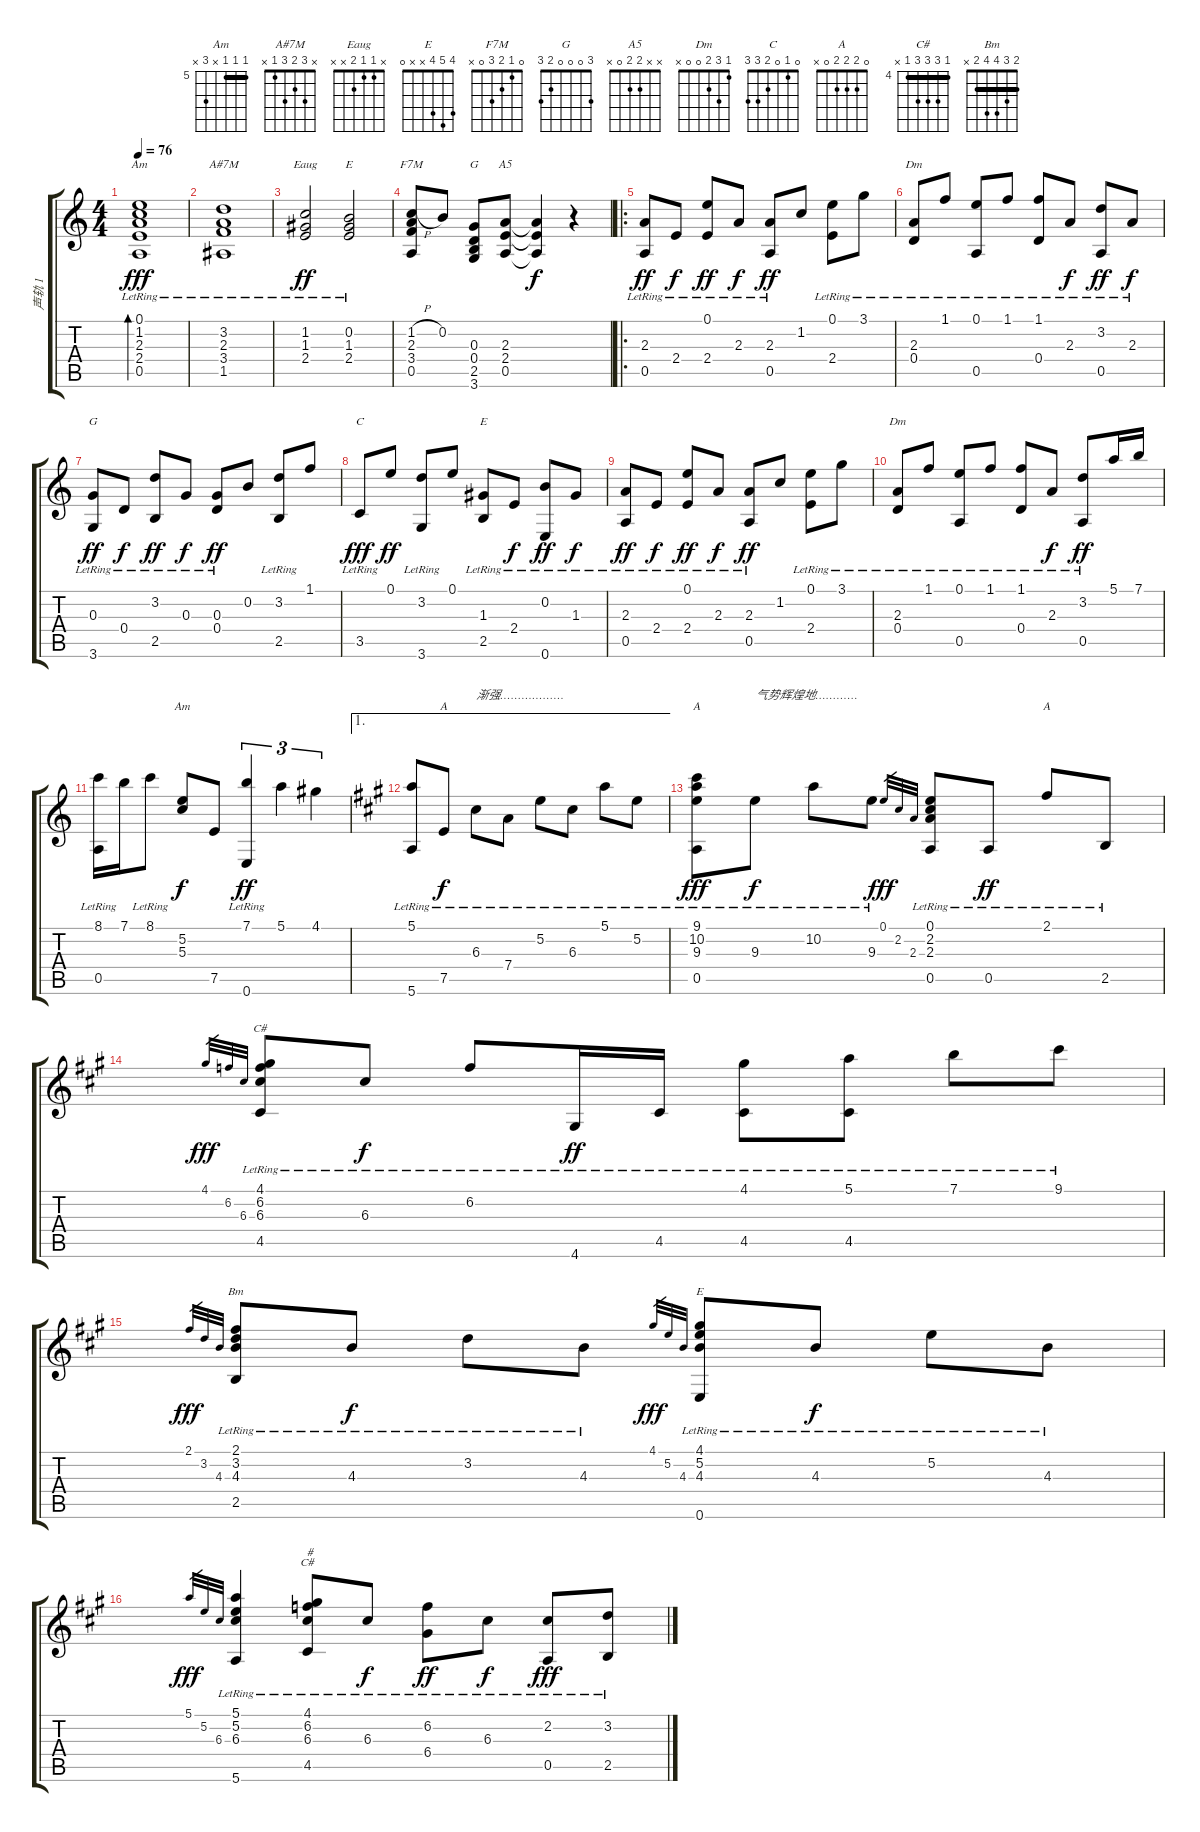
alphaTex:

\track ("声轨 1" "声轨 1") {instrument acousticguitarnylon}
\staff {score tabs}
\tuning (E4 B3 G3 D3 A2 E2) {hide}
\chord ("Am" 0 1 2 2 0 x)
\chord ("A#7M" x 3 2 3 1 x)
\chord ("Eaug" x 1 1 2 x x)
\chord ("E" x 0 1 2 x x)
\chord ("F7M" 0 1 2 3 0 x)
\chord ("G" x x 0 0 2 3)
\chord ("A5" x x 2 2 0 x)
\chord ("Dm" 1 3 2 0 x x)
\chord ("G" 3 0 0 0 2 3)
\chord ("C" 0 1 0 2 3 3)
\chord ("E" 0 0 1 2 2 0)
\chord ("Dm" 1 3 2 0 0 x)
\chord ("Am" 5 5 5 x 7 x) {firstfret 5 barre 5}
\chord ("A" 5 5 6 7 7 5) {firstfret 5 barre 5}
\chord ("A" 9 10 9 x 0 x) {firstfret 9}
\chord ("A" 0 2 2 2 0 x)
\chord ("C#" 4 6 6 6 4 4) {firstfret 4 barre 4}
\chord ("Bm" 2 3 4 4 2 x) {barre 2}
\chord ("E" 4 5 4 x x 0)
\chord ("C#" 4 6 6 6 4 x) {firstfret 4 barre 4}
\ts (4 4)
\tempo 76
\clef g2
\ks c
(0.1{lr} 1.2{lr} 2.3{lr} 2.4{lr} 0.5{lr}).1{bd 30 ch "Am" dy fff instrument acousticguitarnylon} |
(3.2{lr} 2.3{lr} 3.4{lr} 1.5{lr}).1{ch "A#7M"} |
(1.2{lr} 1.3{lr} 2.4{lr}).2{ch "Eaug" dy ff} (0.2{lr} 1.3{lr} 2.4{lr}).2{ch "E"} |
(1.2{h} 2.3 3.4 0.5).8{ch "F7M"} 0.2.8 (0.3 0.4 2.5 3.6).8{ch "G"} (2.3 2.4 0.5).8{ch "A5"} (2.3{t} 2.4{t} 0.5{t}).4{dy f} r.4 |
\ro
(2.3{lr} 0.5{lr}).8{dy ff} 2.4{lr}.8{dy f} (0.1{lr} 2.4{lr}).8{dy ff} 2.3{lr}.8{dy f} (2.3 0.5{lr}).8{dy ff} 1.2.8 (0.1 2.4{lr}).8 3.1{lr}.8 |
(2.3 0.4{lr}).8{ch "Dm"} 1.1{lr}.8 (0.1{lr} 0.5{lr}).8 1.1{lr}.8 (1.1 0.4{lr}).8 2.3{lr}.8{dy f} (3.2{lr} 0.5{lr}).8{dy ff} 2.3{lr}.8{dy f} |
(0.3{lr} 3.6{lr}).8{ch "G" dy ff} 0.4{lr}.8{dy f} (3.2{lr} 2.5{lr}).8{dy ff} 0.3{lr}.8{dy f} (0.3 0.4{lr}).8{dy ff} 0.2.8 (3.2 2.5{lr}).8 1.1.8 |
3.5{lr}.8{ch "C" dy fff} 0.1.8{dy ff} (3.2{lr} 3.6{lr}).8 0.1.8 (1.3{lr} 2.5{lr}).8{ch "E"} 2.4{lr}.8{dy f} (0.2{lr} 0.6{lr}).8{dy ff} 1.3{lr}.8{dy f} |
(2.3{lr} 0.5{lr}).8{dy ff} 2.4{lr}.8{dy f} (0.1{lr} 2.4{lr}).8{dy ff} 2.3{lr}.8{dy f} (2.3 0.5{lr}).8{dy ff} 1.2.8 (0.1 2.4{lr}).8 3.1{lr}.8 |
(2.3 0.4{lr}).8{ch "Dm"} 1.1{lr}.8 (0.1{lr} 0.5{lr}).8 1.1{lr}.8 (1.1 0.4{lr}).8 2.3{lr}.8{dy f} (3.2{lr} 0.5{lr}).8{dy ff} 5.1.16 7.1.16 |
(8.1 0.5{lr}).16 7.1.16 8.1{lr}.8 (5.2 5.3).8{ch "Am" dy f} 7.5.8 (7.1 0.6{lr}).4{tu (3 2) dy ff} 5.1.4{tu (3 2)} 4.1.4{tu (3 2)} |
\ae 1
\ks a
(5.1{lr} 5.6{lr}).8 7.5{lr}.8{ch "A" dy f} 6.3{lr}.8{txt "渐强………………"} 7.4{lr}.8 5.2{lr}.8 6.3{lr}.8 5.1{lr}.8 5.2{lr}.8 |
(9.1{lr} 10.2{lr} 9.3{lr} 0.5{lr}).8{ch "A" dy fff} 9.3{lr}.8{txt "气势辉煌地…………" dy f} 10.2{lr}.8 9.3{lr}.8 0.1.32{gr dy fff} 2.2.32{gr} 2.3.32{gr} (0.1{lr} 2.2{lr} 2.3{lr} 0.5{lr}).8 0.5{lr}.8{dy ff} 2.1{lr}.8{ch "A"} 2.5{lr}.8 |
4.1.32{gr dy fff} 6.2.32{gr} 6.3.32{gr} (4.1{lr} 6.2{lr} 6.3{lr} 4.5{lr}).8{ch "C#"} 6.3{lr}.8{dy f} 6.2{lr}.8 4.6{lr}.16{dy ff} 4.5{lr}.16 (4.1{lr} 4.5{lr}).8 (5.1{lr} 4.5{lr}).8 7.1{lr}.8 9.1{lr}.8 |
2.1.32{gr dy fff} 3.2.32{gr} 4.3.32{gr} (2.1{lr} 3.2{lr} 4.3{lr} 2.5{lr}).8{ch "Bm"} 4.3{lr}.8{dy f} 3.2{lr}.8 4.3{lr}.8 4.1.32{gr dy fff} 5.2.32{gr} 4.3.32{gr} (4.1{lr} 5.2{lr} 4.3{lr} 0.6{lr}).8{ch "E"} 4.3{lr}.8{dy f} 5.2{lr}.8 4.3{lr}.8 |
5.1.32{gr dy fff} 5.2.32{gr} 6.3.32{gr} (5.1{lr} 5.2{lr} 6.3{lr} 5.6{lr}).4 (4.1{lr} 6.2 6.3{lr} 4.5{lr}).8{ch "C#" txt "#"} 6.3{lr}.8{dy f} (6.2 6.4{lr}).8{dy ff} 6.3{lr}.8{dy f} (2.2{lr} 0.5{lr}).8{dy fff} (3.2{lr} 2.5{lr}).8
